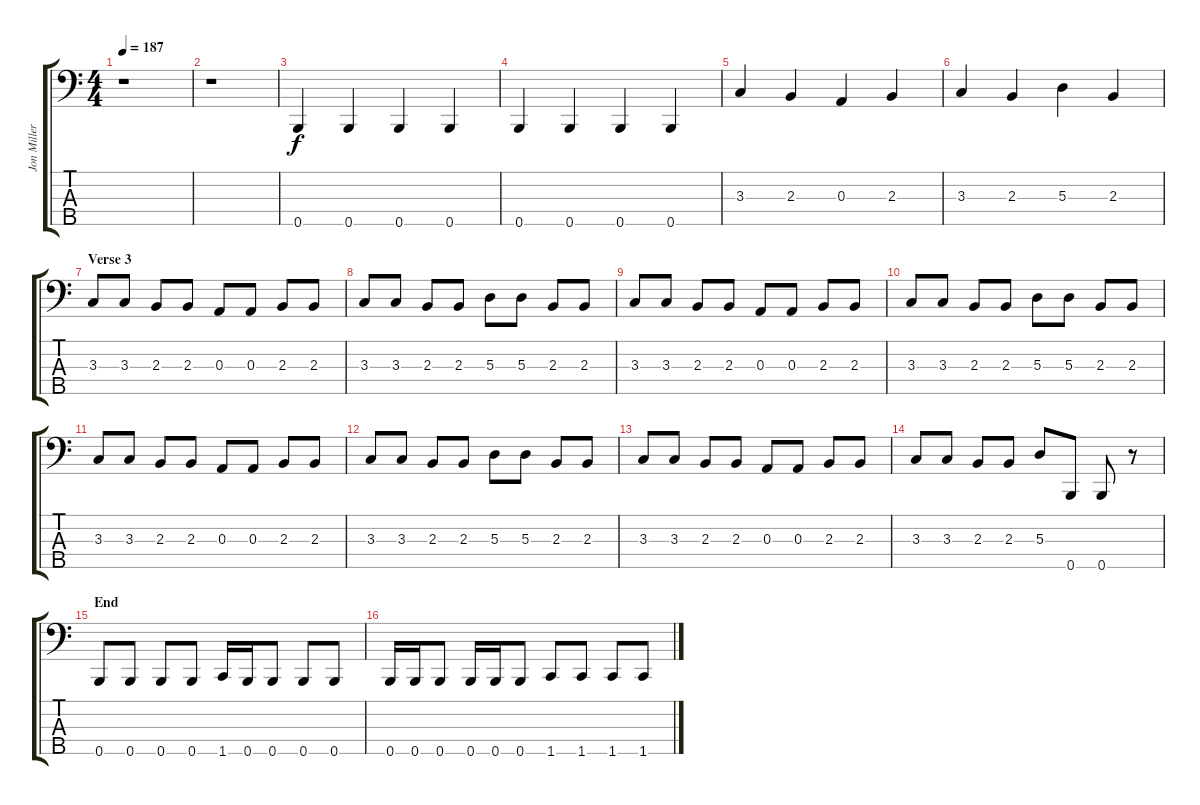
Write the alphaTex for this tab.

\track ("Jon Miller - Bass" "Jon Miller") {instrument electricbassfinger}
\staff {score tabs}
\tuning (G2 D2 A1 E1 B0) {hide}
\ts (4 4)
\tempo 187
\clef f4
\ks c
r.1{dy f} |
r.1 |
0.5.4 0.5.4 0.5.4 0.5.4 |
0.5.4 0.5.4 0.5.4 0.5.4 |
3.3.4 2.3.4 0.3.4 2.3.4 |
3.3.4 2.3.4 5.3.4 2.3.4 |
\section ("" "Verse 3")
3.3.8 3.3.8 2.3.8 2.3.8 0.3.8 0.3.8 2.3.8 2.3.8 |
3.3.8 3.3.8 2.3.8 2.3.8 5.3.8 5.3.8 2.3.8 2.3.8 |
3.3.8 3.3.8 2.3.8 2.3.8 0.3.8 0.3.8 2.3.8 2.3.8 |
3.3.8 3.3.8 2.3.8 2.3.8 5.3.8 5.3.8 2.3.8 2.3.8 |
3.3.8 3.3.8 2.3.8 2.3.8 0.3.8 0.3.8 2.3.8 2.3.8 |
3.3.8 3.3.8 2.3.8 2.3.8 5.3.8 5.3.8 2.3.8 2.3.8 |
3.3.8 3.3.8 2.3.8 2.3.8 0.3.8 0.3.8 2.3.8 2.3.8 |
3.3.8 3.3.8 2.3.8 2.3.8 5.3.8 0.5.8 0.5.8 r.8 |
\section ("" "End")
0.5.8 0.5.8 0.5.8 0.5.8 1.5.16 0.5.16 0.5.8 0.5.8 0.5.8 |
0.5.16 0.5.16 0.5.8 0.5.16 0.5.16 0.5.8 1.5.8 1.5.8 1.5.8 1.5.8
